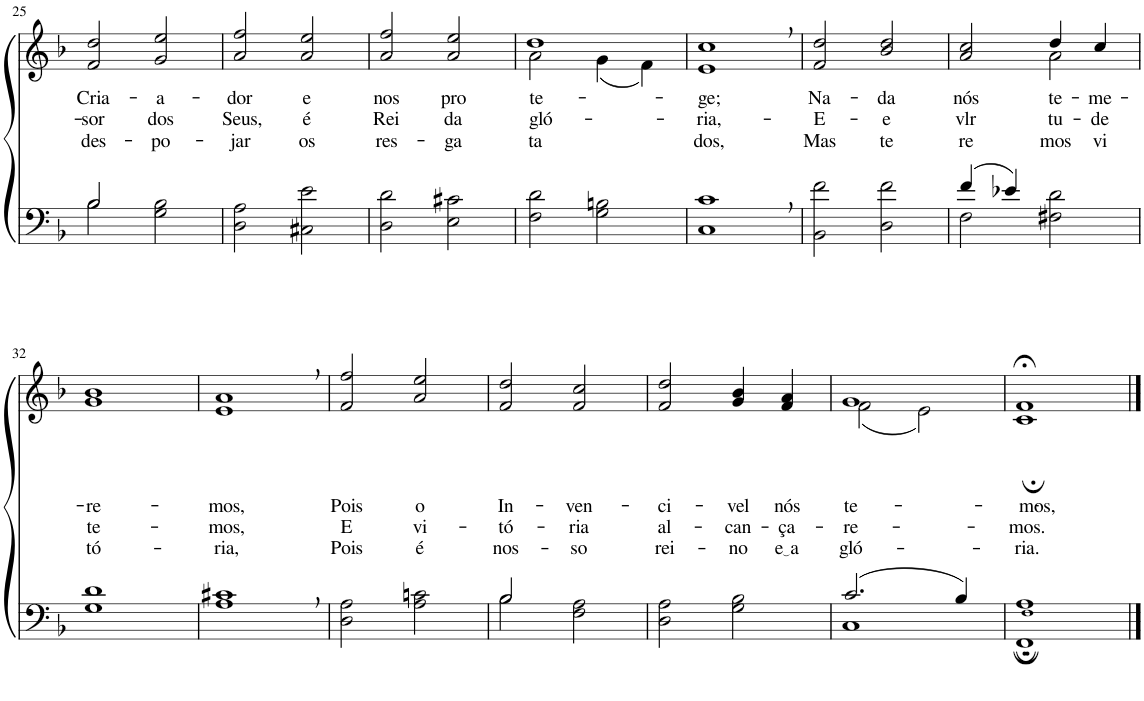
**kern	**kern	**text	**text	**text
*part2	*part1	*part1	*part1	*part1
*staff2	*staff1	*staff1	*staff1	*staff1
*I"Parte III e IV	*I"Parte I e II	*	*	*
!!LO:PB:g=z
*clefF4	*clefG2	*	*	*
*Trd2c3	*Trd2c3	*	*	*
*k[b-]	*k[b-]	*	*	*
*M2/2	*M2/2	*	*	*
=25	=25	=25	=25	=25
*^	*	*	*	*
!	!	!	!LO:LY:b	!LO:LY:b	!LO:LY:b
2B-/	2B-\	2f/ 2dd/	Cria-	-sor	des-
!	!	!	!LO:LY:b	!LO:LY:b	!LO:LY:b
2ryy	2G\ 2B-\	2g/ 2ee/	-a-	dos	-po-
=26	=26	=26	=26	=26	=26
!	!	!	!LO:LY:b	!LO:LY:b	!LO:LY:b
*v	*v	*	*	*	*
2D\ 2A\	2a/ 2ff/	-dor	Seus,	-jar
!	!	!LO:LY:b	!LO:LY:b	!LO:LY:b
2C#X\ 2e\	2a/ 2ee/	e	é	os
=27	=27	=27	=27	=27
!	!	!LO:LY:b	!LO:LY:b	!LO:LY:b
2D\ 2d\	2a/ 2ff/	nos	Rei	res-
!	!	!LO:LY:b	!LO:LY:b	!LO:LY:b
2E\ 2c#X\	2a/ 2ee/	pro-	da	-ga-
=28	=28	=28	=28	=28
*	*^	*	*	*
!	!	!	!LO:LY:b	!LO:LY:b	!LO:LY:b
2F\ 2d\	1dd	2a\	-te-	gló-	-ta
2G\ 2Bn\	.	(4g\	.	.	.
.	.	4f\)	.	.	.
=29	=29	=29	=29	=29	=29
!	!	!	!LO:LY:b	!LO:LY:b	!LO:LY:b
*	*v	*v	*	*	*
1C, 1c,	1e, 1cc,	-ge;	-ria,-	dos,
=30	=30	=30	=30	=30
!	!	!LO:LY:b	!LO:LY:b	!LO:LY:b
2BB-\ 2f\	2f/ 2dd/	Na-	-E-	Mas
!	!	!LO:LY:b	!LO:LY:b	!LO:LY:b
2D\ 2f\	2b-/ 2dd/	-da	-e	te
=31	=31	=31	=31	=31
*^	*	*	*	*
!	!	!	!LO:LY:b	!LO:LY:b	!LO:LY:b
*	*	*^	*	*	*
(4f/	2F\	2a/ 2cc/	2ryy	nós	vlr-	re-
4e-X/)	.	.	.	.	.	.
!	!	!	!	!LO:LY:b	!LO:LY:b	!LO:LY:b
2ryy	2F#X\ 2d\	4dd/	2a\	te-	-tu-	-mos
!	!	!	!	!LO:LY:b	!LO:LY:b	!LO:LY:b
.	.	4cc/	.	-me-	-de	vi
*v	*v	*	*	*	*	*
*	*v	*v	*	*	*
!!LO:LB:g=z
=32	=32	=32	=32	=32
!	!	!LO:LY:b	!LO:LY:b	!LO:LY:b
1G 1d	1g 1b-	re-	te-	tó-
=33	=33	=33	=33	=33
!	!	!LO:LY:b	!LO:LY:b	!LO:LY:b
1A, 1c#X,	1e, 1a,	-mos,	-mos,	-ria,
=34	=34	=34	=34	=34
!	!	!LO:LY:b	!LO:LY:b	!LO:LY:b
2D\ 2A\	2f/ 2ff/	Pois	E	Pois
!	!	!LO:LY:b	!LO:LY:b	!LO:LY:b
2A\ 2cn\	2a/ 2ee/	o	vi-	é
=35	=35	=35	=35	=35
*^	*	*	*	*
!	!	!	!LO:LY:b	!LO:LY:b	!LO:LY:b
2B-/	2B-\	2f/ 2dd/	In-	-tó-	nos-
!	!	!	!LO:LY:b	!LO:LY:b	!LO:LY:b
2F\ 2A\	2ryy	2f/ 2cc/	-ven-	-ria	-so
=36	=36	=36	=36	=36	=36
!	!	!	!LO:LY:b	!LO:LY:b	!LO:LY:b
*v	*v	*	*	*	*
2D\ 2A\	2f/ 2dd/	-ci-	al-	rei-
!	!	!LO:LY:b	!LO:LY:b	!LO:LY:b
2G\ 2B-\	4g/ 4b-/	-vel	-can-	-no
!	!	!LO:LY:b	!LO:LY:b	!LO:LY:b
.	4f/ 4a/	nós	-ça-	e a
=37	=37	=37	=37	=37
*^	*	*	*	*
!	!	!	!LO:LY:b	!LO:LY:b	!LO:LY:b
*	*	*^	*	*	*
(2.c/	1C	1g	(2f\	te-	-re-	gló-
.	.	.	2e\)	.	.	.
4B-/)	.	.	.	.	.	.
=38	=38	=38	=38	=38	=38	=38
!	!	!	!	!LO:LY:b	!LO:LY:b	!LO:LY:b
1F!; 1A;	1FF;	1f;<	1c;	-mos,-	-mos.	-ria.
*v	*v	*	*	*	*	*
*	*v	*v	*	*	*
==	==	==	==	==
*-	*-	*-	*-	*-
